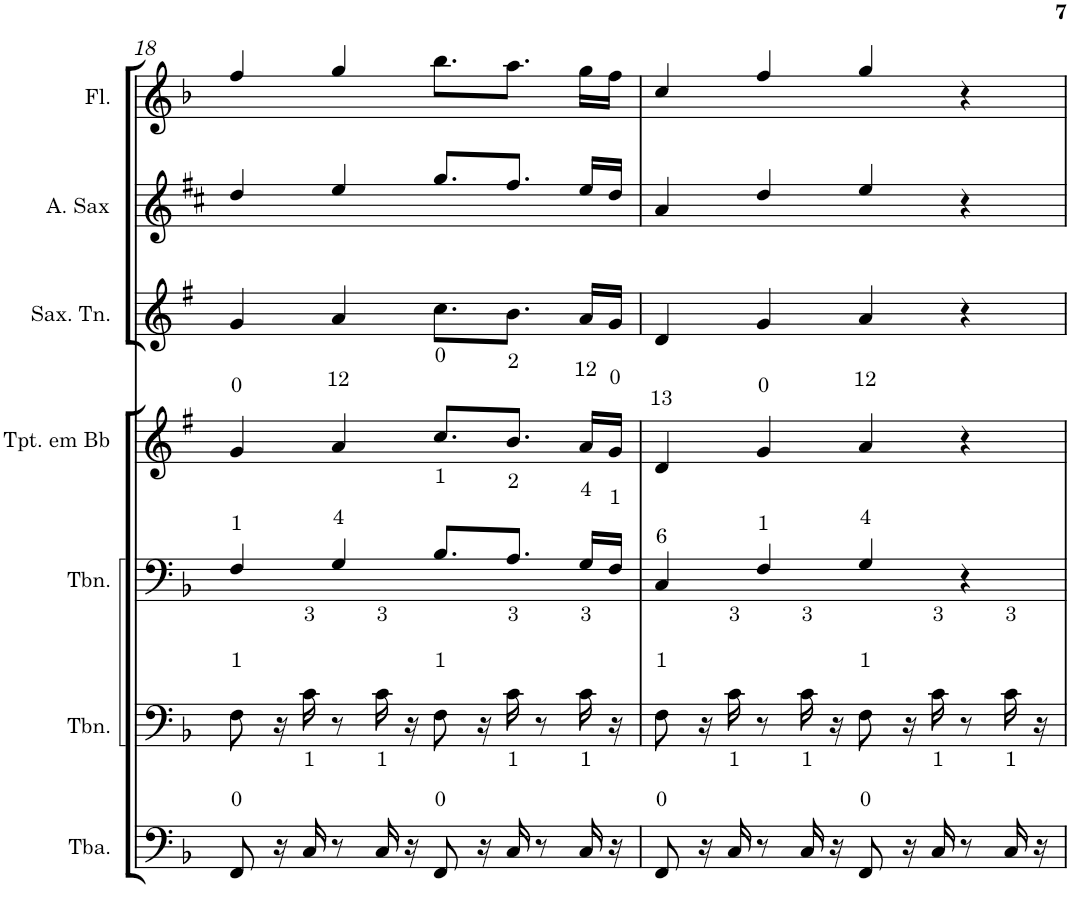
**kern	**kern	**kern	**kern	**kern	**kern	**kern
*part7	*part6	*part5	*part4	*part3	*part2	*part1
*staff7	*staff6	*staff5	*staff4	*staff3	*staff2	*staff1
*I"Tuba	*I"Trombone - harmonia	*I"Trombone	*I"Trompete em Bb	*I"Saxofone Tenor	*I"Saxofone Alto	*I"Flauta Transversal
*I'Tba.	*I'Tbn.	*I'Tbn.	*I'Tpt. em Bb	*I'Sax. Tn.	*	*I'Fl.
!!LO:PB:g=z
*clefF4	*clefF4	*clefF4	*clefG2	*clefG2	*clefG2	*clefG2
*	*	*	*Trd1c2	*Trd8c14	*Trd5c9	*
*k[b-]	*k[b-]	*k[b-]	*k[f#]	*k[f#]	*k[f#c#]	*k[b-]
*M4/4	*M4/4	*M4/4	*M4/4	*M4/4	*M4/4	*M4/4
=18	=18	=18	=18	=18	=18	=18
8FF/	8F\	4F/	4g/	4g/	4dd/	4ff/
16r	16r	.	.	.	.	.
16C/	16c\	.	.	.	.	.
8r	8r	4G/	4a/	4a/	4ee/	4gg/
16C/	16c\	.	.	.	.	.
16r	16r	.	.	.	.	.
8FF/	8F\	8.B-/L	8.cc/L	8.cc\L	8.gg/L	8.bb-\L
16r	16r	.	.	.	.	.
16C/	16c\	8.A/J	8.b/J	8.b\J	8.ff#/J	8.aa\J
8r	8r	.	.	.	.	.
16C/	16c\	16G/LL	16a/LL	16a/LL	16ee/LL	16gg\LL
16r	16r	16F/JJ	16g/JJ	16g/JJ	16dd/JJ	16ff\JJ
=19	=19	=19	=19	=19	=19	=19
8FF/	8F\	4C/	4d/	4d/	4a/	4cc/
16r	16r	.	.	.	.	.
16C/	16c\	.	.	.	.	.
8r	8r	4F/	4g/	4g/	4dd/	4ff/
16C/	16c\	.	.	.	.	.
16r	16r	.	.	.	.	.
8FF/	8F\	4G/	4a/	4a/	4ee/	4gg/
16r	16r	.	.	.	.	.
16C/	16c\	.	.	.	.	.
8r	8r	4r	4r	4r	4r	4r
16C/	16c\	.	.	.	.	.
16r	16r	.	.	.	.	.
=	=	=	=	=	=	=
*-	*-	*-	*-	*-	*-	*-
